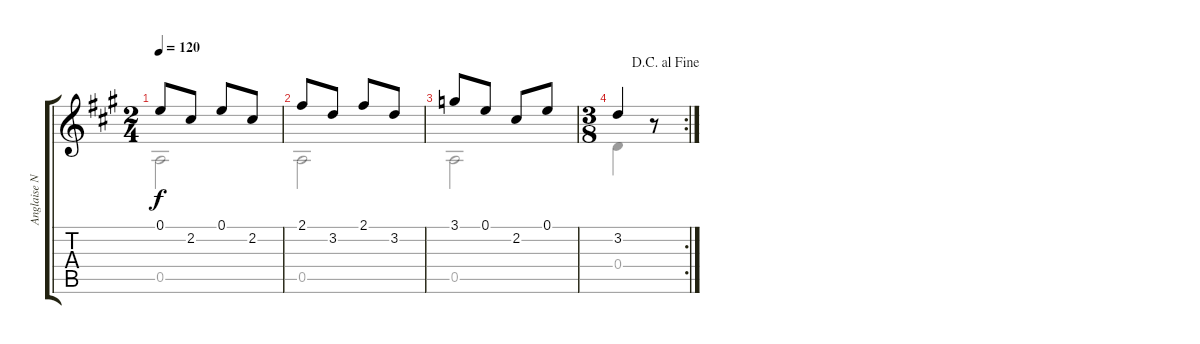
\track ("Anglaise No. 4 Opus 121" "Anglaise N") {instrument acousticguitarnylon}
\staff {score tabs}
\tuning (E4 B3 G3 D3 A2 E2) {hide}
\voice
\ts (2 4)
\tempo 120
\clef g2
\ks a
0.1.8{dy f} 2.2.8 0.1.8 2.2.8 |
2.1.8 3.2.8 2.1.8 3.2.8 |
3.1.8 0.1.8 2.2.8 0.1.8 |
\rc 2
\ts (3 8)
\jump dacapoalfine
3.2.4 r.8
\voice
\clef g2
\ottava regular
\simile none
\ks a
0.5.2{dy f} |
0.5.2 |
0.5.2 |
0.4.4 r.8
